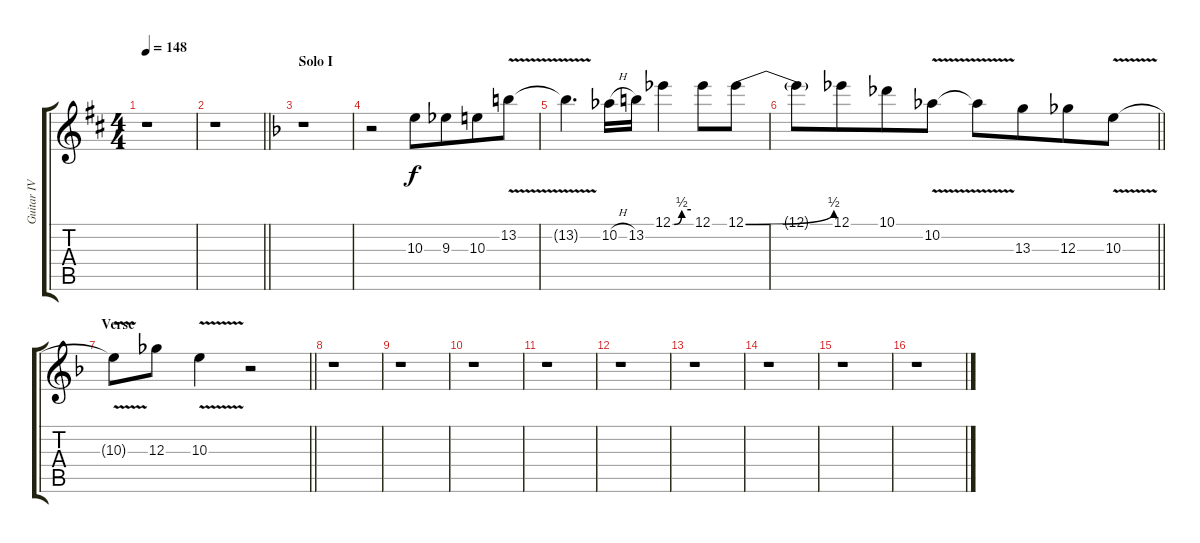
\track ("Guitar IV (right)" "Guitar IV ") {instrument distortionguitar}
\staff {score tabs}
\tuning (Eb4 Bb3 Gb3 Db3 Ab2 Eb2) {hide}
\ts (4 4)
\tempo 148
\clef g2
\ks bminor
r.1{dy f} |
\barLineRight lightlight
r.1 |
\section ("" "Solo I")
\ks dminor
r.1 |
r.2 10.3.8 9.3.8{beam merge} 10.3.8 13.2{v}.8 |
13.2{t}.4{d} 10.2{h}.16 13.2.16 12.1{be (custom 0 0 5 0 30 2 60 2)}.4 12.1.8 12.1{be (bend 0 0 60 2)}.8 |
\barLineRight lightlight
12.1{t}.8 12.1.8{beam merge} 10.1.8 10.2{v}.8 10.2{t}.8 13.3.8{beam merge} 12.3.8 10.3{v}.8 |
\section ("" "Verse")
\barLineRight lightlight
10.3{t}.8 12.3.8 10.3{v}.4 r.2 |
r.1 |
r.1 |
r.1 |
r.1 |
r.1 |
r.1 |
r.1 |
r.1 |
r.1
